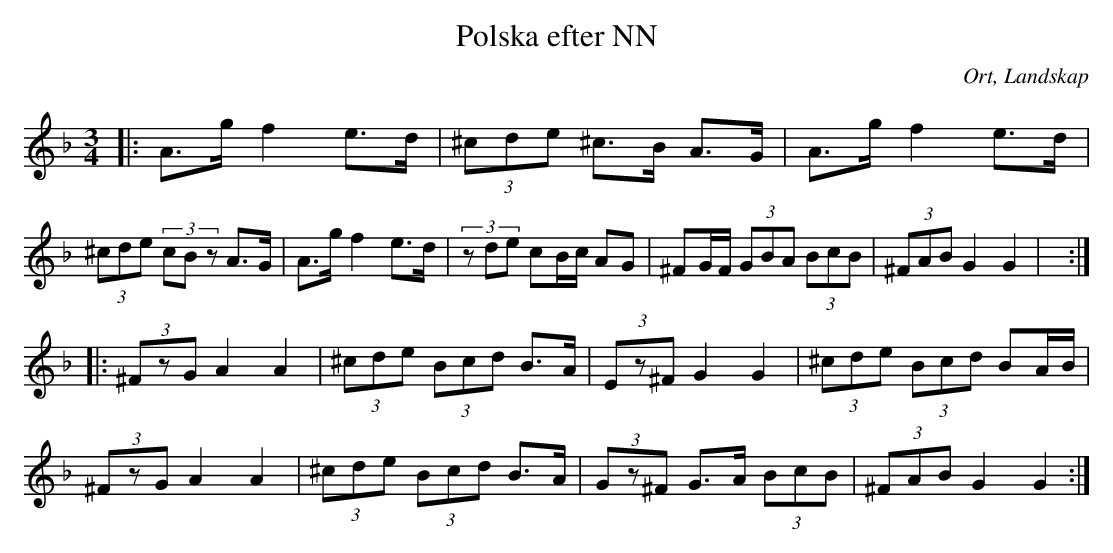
X:1
T:Polska efter NN
O:Ort, Landskap
M:3/4
L:1/8
K:Dm
|: A>g f2 e>d|(3^cde ^c>B A>G|A>g f2 e>d|(3^cde (3cBz A>G|A>g f2 e>d|(3zde cB/c/ AG|^FG/F/ (3GBA (3BcB|(3^FAB G2 G2|  :|
|:(3^FzG A2 A2|(3^cde (3Bcd B>A|(3Ez^F G2 G2|(3^cde (3Bcd BA/B/|
(3^FzG A2 A2|(3^cde (3Bcd B>A| (3Gz^F G>A (3BcB|(3^FAB G2 G2:|
